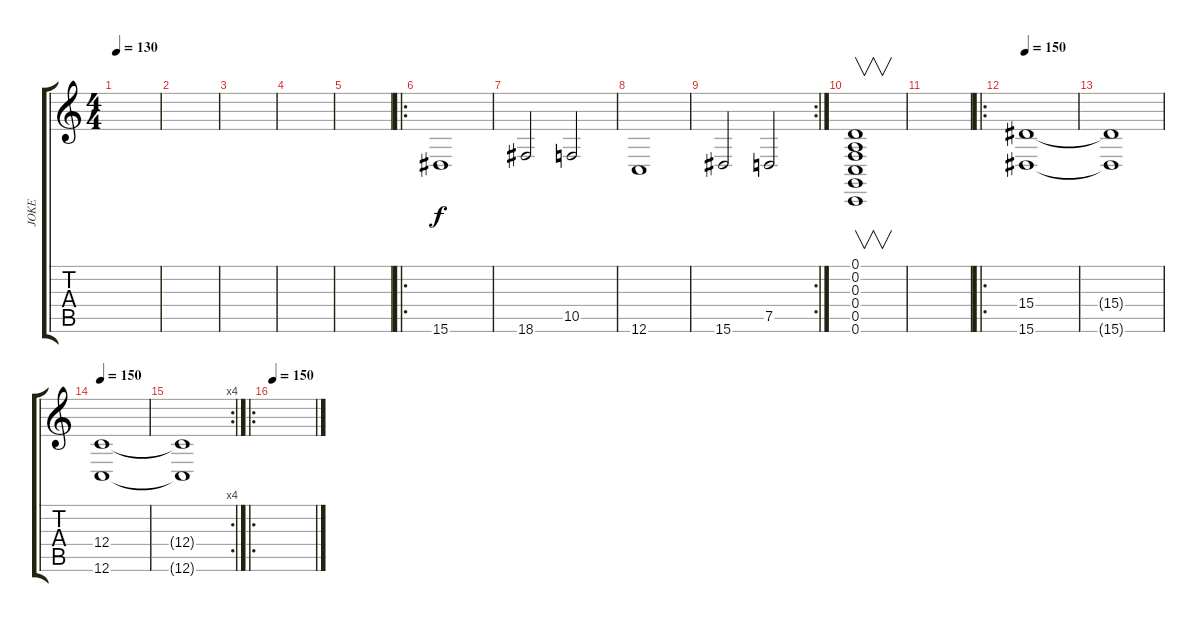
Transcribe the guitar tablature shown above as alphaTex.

\track ("JOKE" "JOKE") {instrument stringensemble1}
\staff {score tabs}
\tuning (D4 A3 F3 C3 G2 C2) {hide}
\ts (4 4)
\tempo 130
\clef g2
\ks c
|
|
|
|
|
\ro
15.6.1 |
18.6.2 10.5.2 |
12.6.1 |
\rc 2
15.6.2 7.5.2 |
(0.1 0.2 0.3 0.4 0.5 0.6).1{v} |
|
\ro
\tempo 150
(15.4 15.6).1 |
(15.4{t} 15.6{t}).1 |
\tempo 150
(12.4 12.6).1 |
\rc 4
(12.4{t} 12.6{t}).1 |
\ro
\tempo 150
